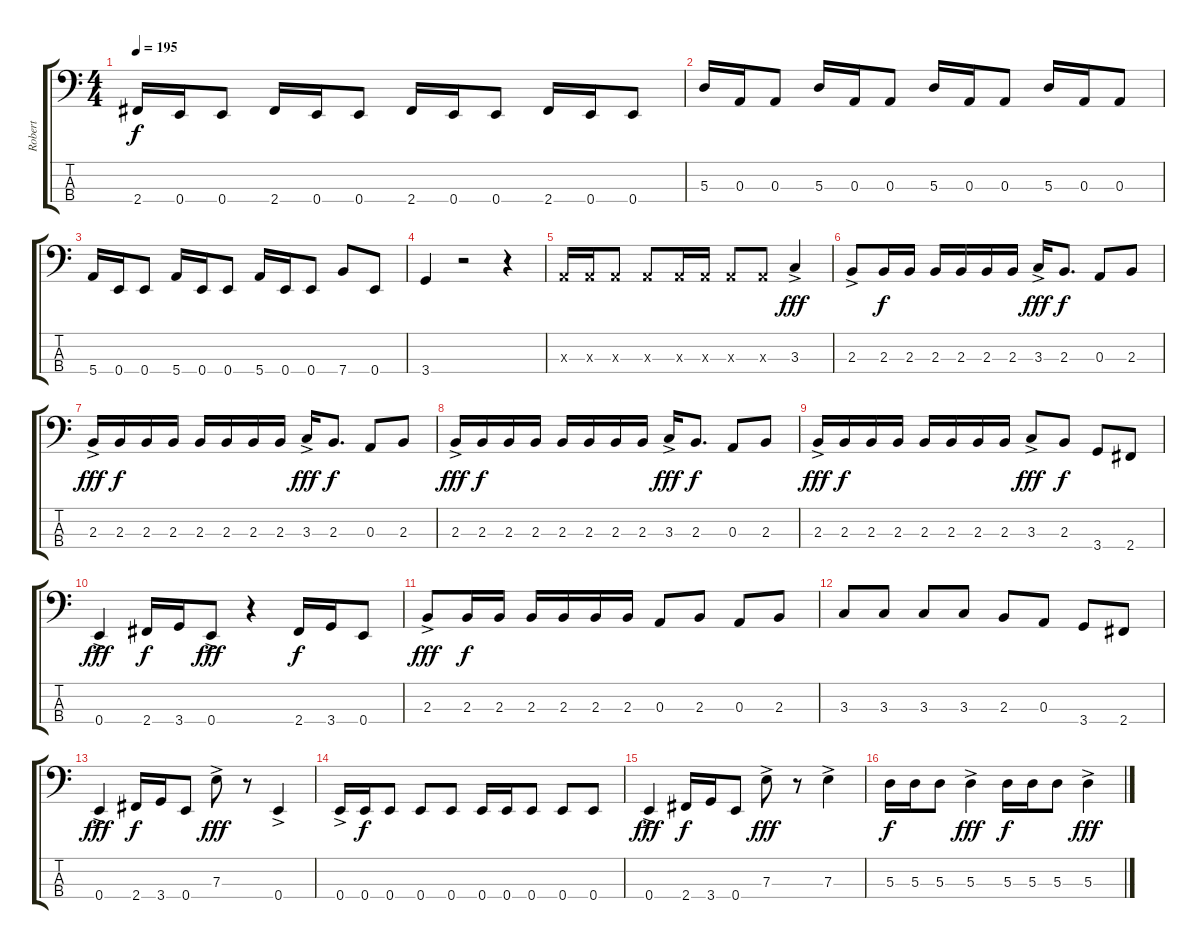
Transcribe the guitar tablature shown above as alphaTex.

\track ("Robert" "Robert") {instrument electricbasspick}
\staff {score tabs}
\tuning (G2 D2 A1 E1) {hide}
\ts (4 4)
\tempo 195
\clef f4
\ks c
2.4.16{dy f} 0.4.16 0.4.8 2.4.16 0.4.16 0.4.8 2.4.16 0.4.16 0.4.8 2.4.16 0.4.16 0.4.8 |
5.3.16 0.3.16 0.3.8 5.3.16 0.3.16 0.3.8 5.3.16 0.3.16 0.3.8 5.3.16 0.3.16 0.3.8 |
5.4.16 0.4.16 0.4.8 5.4.16 0.4.16 0.4.8 5.4.16 0.4.16 0.4.8 7.4.8 0.4.8 |
3.4.4 r.2 r.4 |
0.3{x}.16 0.3{x}.16 0.3{x}.8 0.3{x}.8 0.3{x}.16 0.3{x}.16 0.3{x}.8 0.3{x}.8 3.3{ac}.4{dy fff} |
2.3{ac}.8 2.3.16{dy f} 2.3.16 2.3.16 2.3.16 2.3.16 2.3.16 3.3{ac}.16{dy fff} 2.3.8{d dy f} 0.3.8 2.3.8 |
2.3{ac}.16{dy fff} 2.3.16{dy f} 2.3.16 2.3.16 2.3.16 2.3.16 2.3.16 2.3.16 3.3{ac}.16{dy fff} 2.3.8{d dy f} 0.3.8 2.3.8 |
2.3{ac}.16{dy fff} 2.3.16{dy f} 2.3.16 2.3.16 2.3.16 2.3.16 2.3.16 2.3.16 3.3{ac}.16{dy fff} 2.3.8{d dy f} 0.3.8 2.3.8 |
2.3{ac}.16{dy fff} 2.3.16{dy f} 2.3.16 2.3.16 2.3.16 2.3.16 2.3.16 2.3.16 3.3{ac}.8{dy fff} 2.3.8{dy f} 3.4.8 2.4.8 |
0.4{ac}.4{dy fff} 2.4.16{dy f} 3.4.16 0.4{ac}.8{dy fff} r.4 2.4.16{dy f} 3.4.16 0.4.8 |
2.3{ac}.8{dy fff} 2.3.16{dy f} 2.3.16 2.3.16 2.3.16 2.3.16 2.3.16 0.3.8 2.3.8 0.3.8 2.3.8 |
3.3.8 3.3.8 3.3.8 3.3.8 2.3.8 0.3.8 3.4.8 2.4.8 |
0.4{ac}.4{dy fff} 2.4.16{dy f} 3.4.16 0.4.8 7.3{ac}.8{dy fff} r.8 0.4{ac}.4 |
0.4{ac}.16 0.4.16{dy f} 0.4.8 0.4.8 0.4.8 0.4.16 0.4.16 0.4.8 0.4.8 0.4.8 |
0.4{ac}.4{dy fff} 2.4.16{dy f} 3.4.16 0.4.8 7.3{ac}.8{dy fff} r.8 7.3{ac}.4 |
5.3.16{dy f} 5.3.16 5.3.8 5.3{ac}.4{dy fff} 5.3.16{dy f} 5.3.16 5.3.8 5.3{ac}.4{dy fff}
